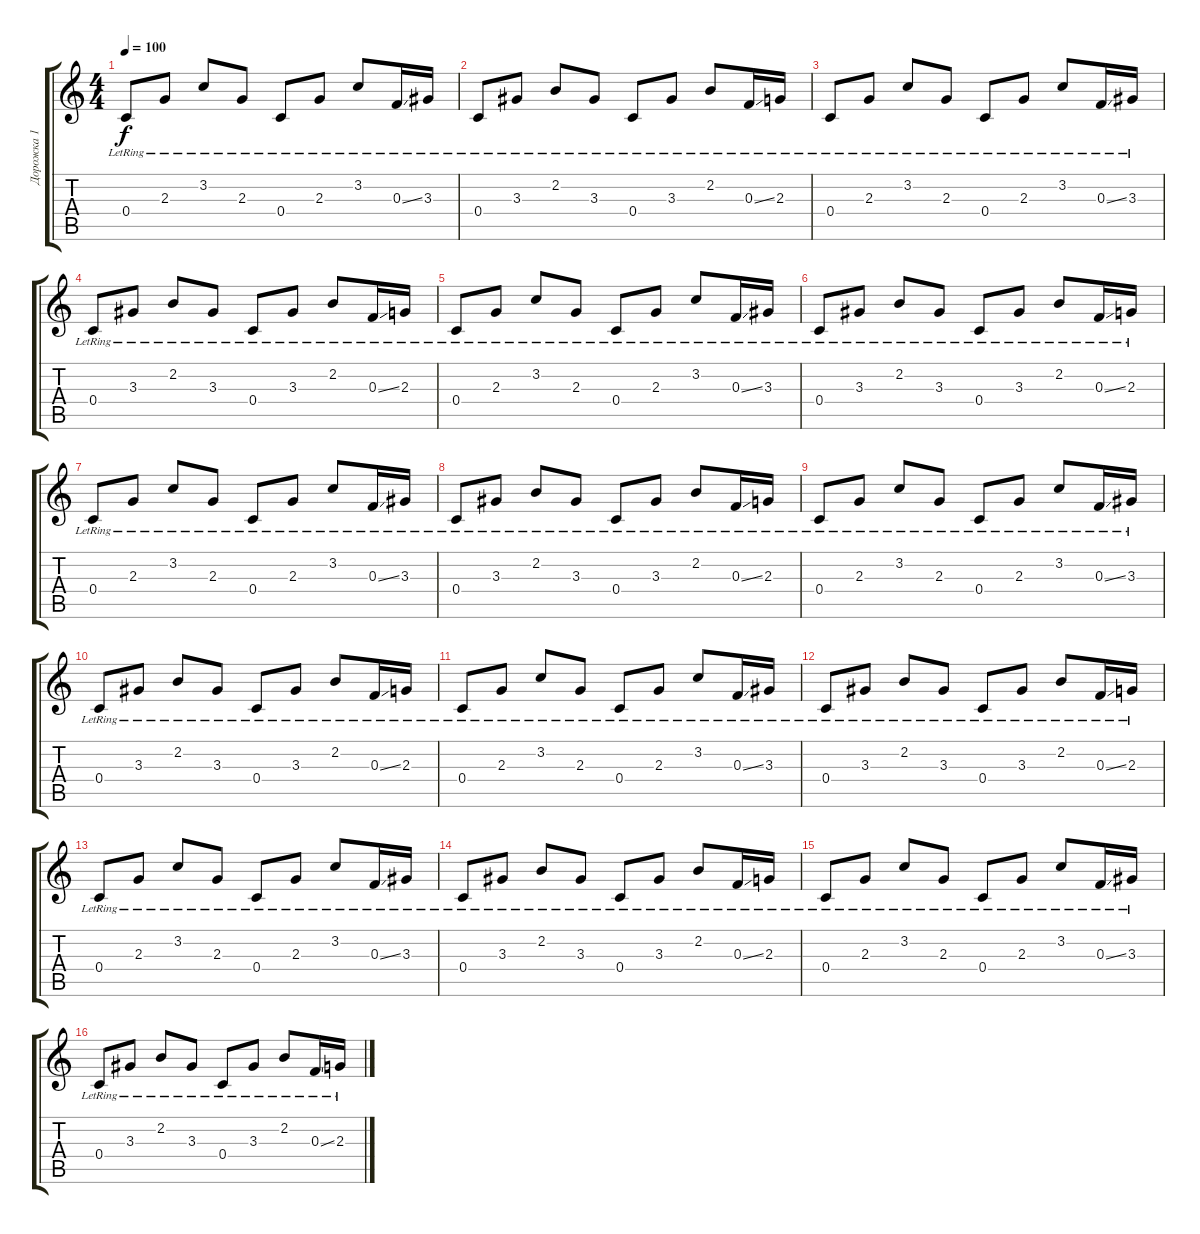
\track ("Дорожка 1" "Дорожка 1") {instrument electricguitarclean}
\staff {score tabs}
\tuning (D4 A3 F3 C3 G2 C2) {hide}
\ts (4 4)
\tempo 100
\clef g2
\ks c
0.4{lr}.8{dy f} 2.3{lr}.8 3.2{lr}.8 2.3{lr}.8 0.4{lr}.8 2.3{lr}.8 3.2{lr}.8 0.3{ss lr}.16 3.3{lr}.16 |
0.4{lr}.8 3.3{lr}.8 2.2{lr}.8 3.3{lr}.8 0.4{lr}.8 3.3{lr}.8 2.2{lr}.8 0.3{ss lr}.16 2.3{lr}.16 |
0.4{lr}.8 2.3{lr}.8 3.2{lr}.8 2.3{lr}.8 0.4{lr}.8 2.3{lr}.8 3.2{lr}.8 0.3{ss lr}.16 3.3{lr}.16 |
0.4{lr}.8 3.3{lr}.8 2.2{lr}.8 3.3{lr}.8 0.4{lr}.8 3.3{lr}.8 2.2{lr}.8 0.3{ss lr}.16 2.3{lr}.16 |
0.4{lr}.8 2.3{lr}.8 3.2{lr}.8 2.3{lr}.8 0.4{lr}.8 2.3{lr}.8 3.2{lr}.8 0.3{ss lr}.16 3.3{lr}.16 |
0.4{lr}.8 3.3{lr}.8 2.2{lr}.8 3.3{lr}.8 0.4{lr}.8 3.3{lr}.8 2.2{lr}.8 0.3{ss lr}.16 2.3{lr}.16 |
0.4{lr}.8 2.3{lr}.8 3.2{lr}.8 2.3{lr}.8 0.4{lr}.8 2.3{lr}.8 3.2{lr}.8 0.3{ss lr}.16 3.3{lr}.16 |
0.4{lr}.8 3.3{lr}.8 2.2{lr}.8 3.3{lr}.8 0.4{lr}.8 3.3{lr}.8 2.2{lr}.8 0.3{ss lr}.16 2.3{lr}.16 |
0.4{lr}.8 2.3{lr}.8 3.2{lr}.8 2.3{lr}.8 0.4{lr}.8 2.3{lr}.8 3.2{lr}.8 0.3{ss lr}.16 3.3{lr}.16 |
0.4{lr}.8 3.3{lr}.8 2.2{lr}.8 3.3{lr}.8 0.4{lr}.8 3.3{lr}.8 2.2{lr}.8 0.3{ss lr}.16 2.3{lr}.16 |
0.4{lr}.8 2.3{lr}.8 3.2{lr}.8 2.3{lr}.8 0.4{lr}.8 2.3{lr}.8 3.2{lr}.8 0.3{ss lr}.16 3.3{lr}.16 |
0.4{lr}.8 3.3{lr}.8 2.2{lr}.8 3.3{lr}.8 0.4{lr}.8 3.3{lr}.8 2.2{lr}.8 0.3{ss lr}.16 2.3{lr}.16 |
0.4{lr}.8 2.3{lr}.8 3.2{lr}.8 2.3{lr}.8 0.4{lr}.8 2.3{lr}.8 3.2{lr}.8 0.3{ss lr}.16 3.3{lr}.16 |
0.4{lr}.8 3.3{lr}.8 2.2{lr}.8 3.3{lr}.8 0.4{lr}.8 3.3{lr}.8 2.2{lr}.8 0.3{ss lr}.16 2.3{lr}.16 |
0.4{lr}.8 2.3{lr}.8 3.2{lr}.8 2.3{lr}.8 0.4{lr}.8 2.3{lr}.8 3.2{lr}.8 0.3{ss lr}.16 3.3{lr}.16 |
0.4{lr}.8 3.3{lr}.8 2.2{lr}.8 3.3{lr}.8 0.4{lr}.8 3.3{lr}.8 2.2{lr}.8 0.3{ss lr}.16 2.3{lr}.16
